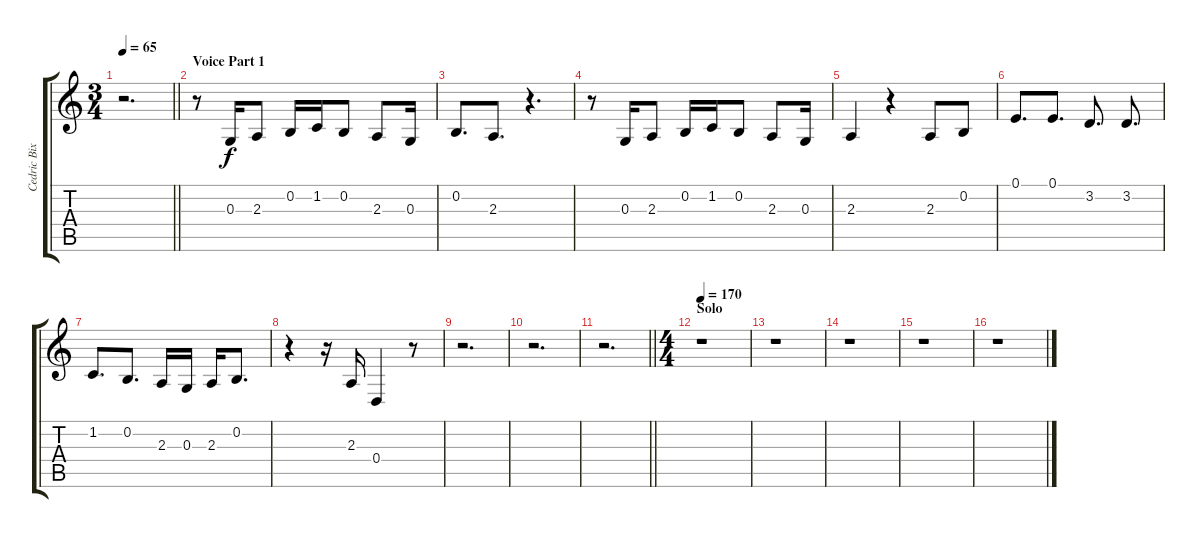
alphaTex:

\track ("Cedric Bixler-Zavala [Voice]" "Cedric Bix") {instrument electricpiano1}
\staff {score tabs}
\tuning (E4 B3 G3 D3 A2 D2) {hide}
\ts (3 4)
\tempo 65
\clef g2
\barLineRight lightlight
\ks c
r.2{d dy f} |
\section ("" "Voice Part 1")
r.8 0.3.16 2.3.8 0.2.16 1.2.16 0.2.8 2.3.8 0.3.16 |
0.2.8{d} 2.3.8{d} r.4{d} |
r.8 0.3.16 2.3.8 0.2.16 1.2.16 0.2.8 2.3.8 0.3.16 |
2.3.4 r.4 2.3.8 0.2.8 |
0.1.8{d} 0.1.8{d} 3.2.8{d} 3.2.8{d} |
1.2.8{d} 0.2.8{d} 2.3.16 0.3.16 2.3.16 0.2.8{d} |
r.4 r.16 2.3.16 0.4.4 r.8 |
r.2{d} |
r.2{d} |
\barLineRight lightlight
r.2{d} |
\ts (4 4)
\section ("" "Solo   ")
\tempo 170
r.1 |
r.1 |
r.1 |
r.1 |
r.1
